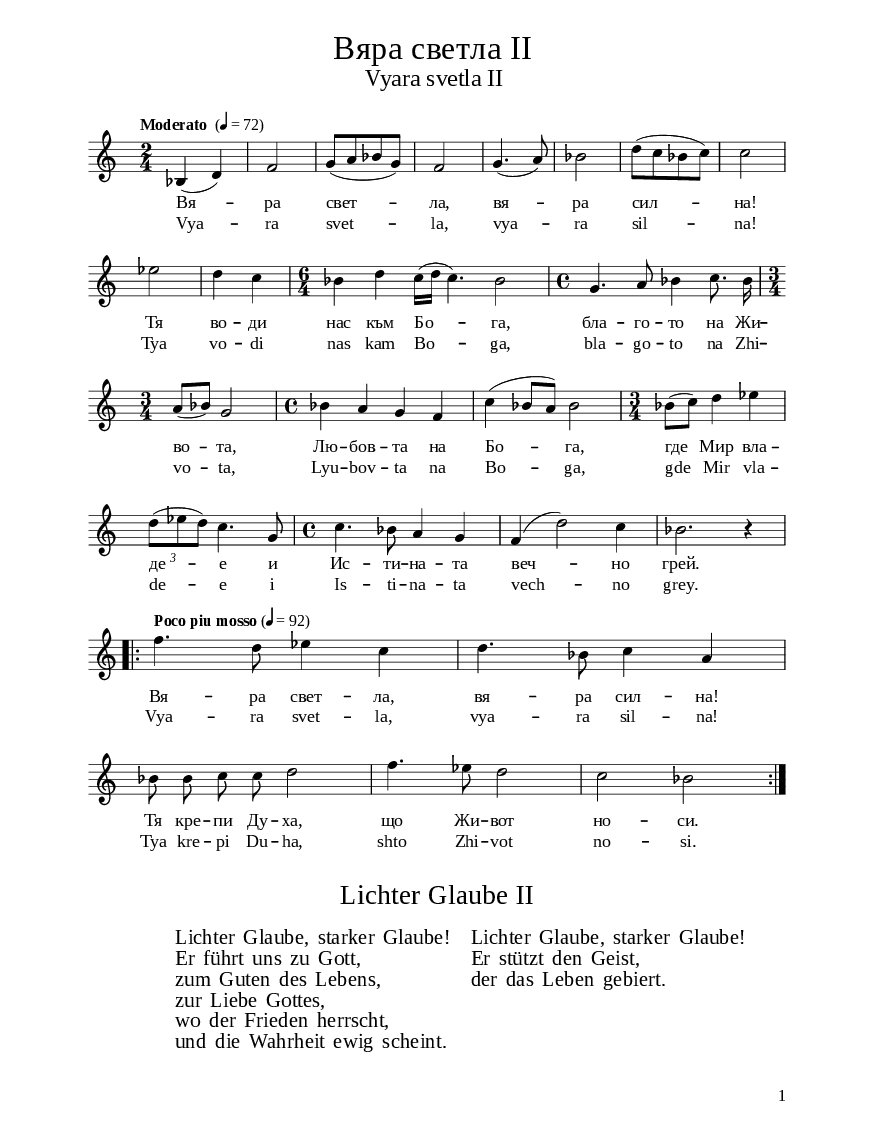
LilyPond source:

\version "2.22.1"

% include paper part and global functions
\include "include/globals.ily"

\bookpart {
  \include "include/bookpart-paper.ily"
  \score {
    \include "include/score-layout.ily"

    \new Voice \absolute {
      \clef treble
      \key c \major
      \time 2/4
      \tempoFunc "Moderato " 4 "72"
      \autoBeamOff
      bes4 (  d'4 )  f'2 | % 2
      g'8 ( [  a'8  bes'8  g'8 ) ]  f'2
      | % 3
      g'4. (  a'8 )  bes'2 | % 4
      d''8 ( [  c''8  bes'8  c''8 ) ]
      c''2 \break | % 5
      es''2  d''4  c''4 | % 6
      \time 6/4  | % 6
      bes'4  d''4  c''16 ( [  d''16 ]
      c''4. )  bes'2 | % 7
      \time 4/4  | % 7
      g'4.  a'8  bes'4  c''8.
      bes'16 \break | % 8
      \time 3/4  | % 8
      a'8 ( [  bes'8 ) ]  g'2 | % 9
      \time 4/4  | % 9
      bes'4  a'4  g'4  f'4 |
      c''4 (  bes'8 [  a'8 ) ]  bes'2 | % 11
      \time 3/4  | % 11
      bes'8 ( [  c''8 ])   d''4  es''4
      \break | % 12
      \times 2/3  {
        d''8 ( [  es''8  d''8 ) ]
      }
      c''4.  g'8 | % 13
      \time 4/4  | % 13
      c''4.  bes'8  a'4  g'4 | % 14
      f'4 (  d''2 )  c''4 | % 15
      bes'2. r4 \break
      \repeat volta 2 {
        | % 16
        \tempoFunc "Poco piu mosso" 4 "92"

        f''4.  d''8  es''4  c''4 | % 17
        d''4.  bes'8  c''4  a'4 \break | % 18
        bes'8  bes'8  c''8  c''8
        d''2 | % 19
        f''4.  es''8  d''2 |
        c''2  bes'2
      }
    }

    \addlyrics {
      Вя -- ра свет --   ла,
      вя -- ра сил --   на!
      Тя во -- ди нас към Бо --
      га, бла -- го -- то на Жи -- во
      -- та, Лю -- бов -- та на Бо --
      га, где  Мир вла -- де --
      е и Ис -- ти -- на -- та веч
      -- но грей. Вя -- ра свет -- ла,
      вя -- ра сил -- на! Тя кре -- пи
      Ду -- ха, що Жи -- вот но -- си.}
      \addlyrics {
        Vya -- ra svet --   la,
        vya -- ra sil --   na!
        Tya vo -- di nas kam Bo --
        ga, bla -- go -- to na Zhi -- vo
        -- ta, Lyu -- bov -- ta na Bo --
        ga, gde  Mir vla -- de --
        e i Is -- ti -- na -- ta vech
        -- no grey. Vya -- ra svet -- la,
        vya -- ra sil -- na! Tya kre -- pi
        Du -- ha, shto Zhi -- vot no -- si.}

        \header {
          title = \titleFunc "Вяра светла II " "Vyara svetla II "
        }

        \midi{}

      } % score

    

      % include foreign translation(s) of the song
      \version "2.24.2"

\markup \fill-line { \fontsize #deTitleFontSize "Lichter Glaube II" }
\markup \null
\markup \null
\markup \fontsize #deCoupletFontSize {
  \hspace #7
  \override #`(baseline-skip . ,deCoupletBaselineSkip)

  \column {

\line { " "Lichter Glaube, starker Glaube!}

\line { " "Er führt uns zu Gott, }

\line { " "zum Guten des Lebens,}

\line { " "zur Liebe Gottes,}

\line { " "wo der Frieden herrscht, }

\line { " "und die Wahrheit ewig scheint.}
\line { " " }

  }
  
   \override #`(baseline-skip . ,deCoupletBaselineSkip)
    \column {

\line { " "Lichter Glaube, starker Glaube!}

\line { " "Er stützt den Geist, }

\line { " "der das Leben gebiert.}

  }
}


    } % bookpart

    % Più mosso
    %
